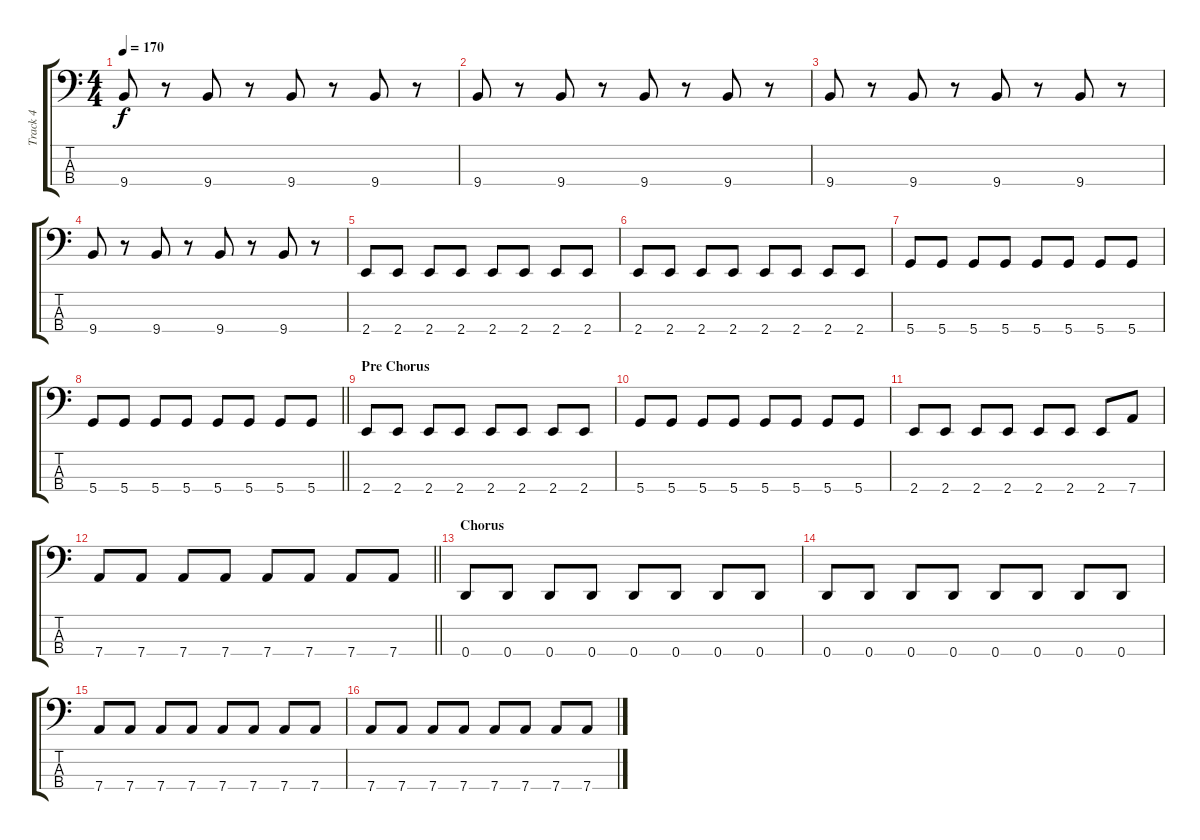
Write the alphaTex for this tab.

\track ("Track 4" "Track 4") {instrument electricbassfinger}
\staff {score tabs}
\tuning (G2 D2 A1 D1) {hide}
\ts (4 4)
\tempo 170
\clef f4
\ks c
9.4.8{dy f} r.8 9.4.8 r.8 9.4.8 r.8 9.4.8 r.8 |
9.4.8 r.8 9.4.8 r.8 9.4.8 r.8 9.4.8 r.8 |
9.4.8 r.8 9.4.8 r.8 9.4.8 r.8 9.4.8 r.8 |
9.4.8 r.8 9.4.8 r.8 9.4.8 r.8 9.4.8 r.8 |
2.4.8 2.4.8 2.4.8 2.4.8 2.4.8 2.4.8 2.4.8 2.4.8 |
2.4.8 2.4.8 2.4.8 2.4.8 2.4.8 2.4.8 2.4.8 2.4.8 |
5.4.8 5.4.8 5.4.8 5.4.8 5.4.8 5.4.8 5.4.8 5.4.8 |
\barLineRight lightlight
5.4.8 5.4.8 5.4.8 5.4.8 5.4.8 5.4.8 5.4.8 5.4.8 |
\section ("" "Pre Chorus")
2.4.8 2.4.8 2.4.8 2.4.8 2.4.8 2.4.8 2.4.8 2.4.8 |
5.4.8 5.4.8 5.4.8 5.4.8 5.4.8 5.4.8 5.4.8 5.4.8 |
2.4.8 2.4.8 2.4.8 2.4.8 2.4.8 2.4.8 2.4.8 7.4.8 |
\barLineRight lightlight
7.4.8 7.4.8 7.4.8 7.4.8 7.4.8 7.4.8 7.4.8 7.4.8 |
\section ("" "Chorus")
0.4.8 0.4.8 0.4.8 0.4.8 0.4.8 0.4.8 0.4.8 0.4.8 |
0.4.8 0.4.8 0.4.8 0.4.8 0.4.8 0.4.8 0.4.8 0.4.8 |
7.4.8 7.4.8 7.4.8 7.4.8 7.4.8 7.4.8 7.4.8 7.4.8 |
7.4.8 7.4.8 7.4.8 7.4.8 7.4.8 7.4.8 7.4.8 7.4.8
